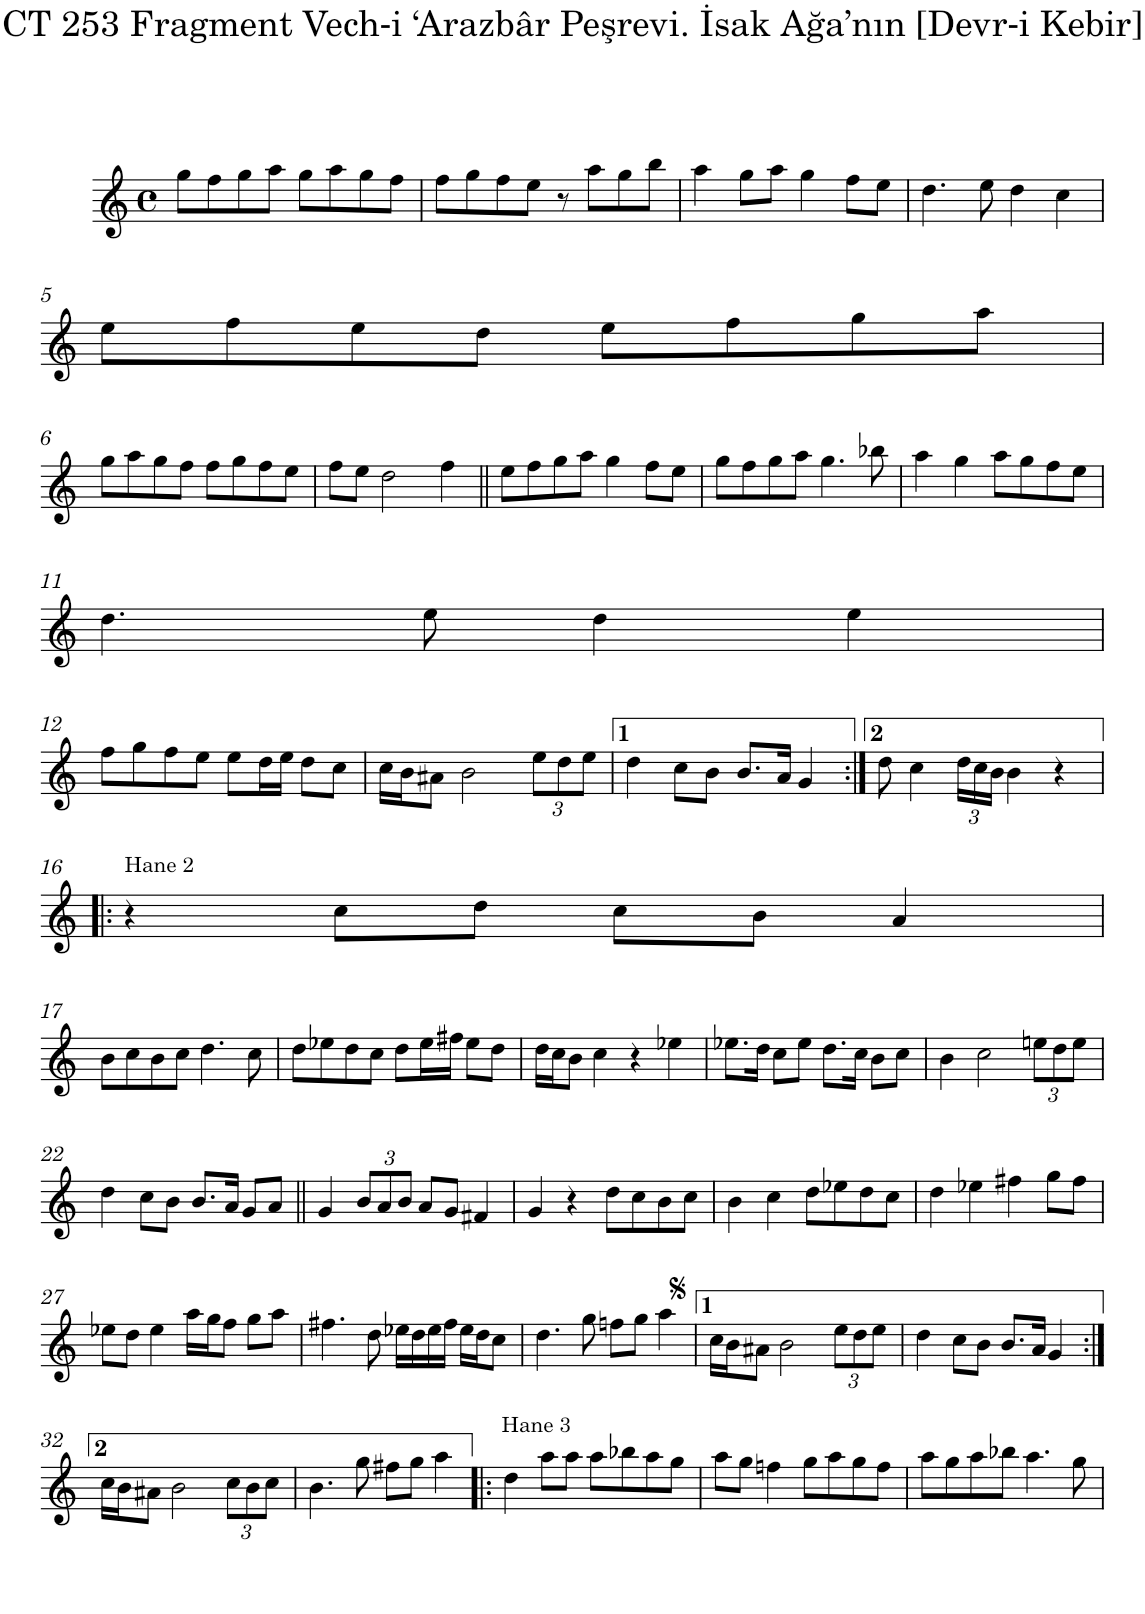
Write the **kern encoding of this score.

**kern
*part1
*staff1
*I"Piano
*I'Pno.
*clefG2
*k[]
*M4/4
*met(c)
=1
8gg\L
8ff\
8gg\
8aa\J
8gg\L
8aa\
8gg\
8ff\J
=2
8ff\L
8gg\
8ff\
8ee\J
8r
8aa\L
8gg\
8bb\J
=3
4aa\
8gg\L
8aa\J
4gg\
8ff\L
8ee\J
=4
4.dd\
8ee\
4dd\
4cc\
!!LO:LB:g=z
=5
8ee\L
8ff\
8ee\
8dd\J
8ee\L
8ff\
8gg\
8aa\J
!!LO:LB:g=z
=6
8gg\L
8aa\
8gg\
8ff\J
8ff\L
8gg\
8ff\
8ee\J
=7
8ff\L
8ee\J
2dd\
4ff\
=8||
8ee\L
8ff\
8gg\
8aa\J
4gg\
8ff\L
8ee\J
=9
8gg\L
8ff\
8gg\
8aa\J
4.gg\
8bb-X\
=10
4aa\
4gg\
8aa\L
8gg\
8ff\
8ee\J
!!LO:LB:g=z
=11
4.dd\
8ee\
4dd\
4ee\
!!LO:LB:g=z
=12
8ff\L
8gg\
8ff\
8ee\J
8ee\L
16dd\L
16ee\JJ
8dd\L
8cc\J
=13
16cc\LL
16b\J
8a#X\J
2b\
*Xbrackettup
12ee\L
12dd\
12ee\J
=14
4dd\
8cc\L
8b\J
8.b/L
16a/Jk
4g/
=15:|!
8dd\
4cc\
24dd\LL
24cc\
24b\JJ
4b\
4r
!!LO:LB:g=z
=16!|:
!LO:TX:a:t=Hane 2
4r
8cc\L
8dd\J
8cc\L
8b\J
4a/
!!LO:LB:g=z
=17
8b\L
8cc\
8b\
8cc\J
4.dd\
8cc\
=18
8dd\L
8ee-X\
8dd\
8cc\J
8dd\L
16ee-\L
16ff#X\JJ
8ee-\L
8dd\J
=19
16dd\LL
16cc\J
8b\J
4cc\
4r
4ee-X\
=20
8.ee-X\L
16dd\Jk
8cc\L
8ee-\J
8.dd\L
16cc\Jk
8b\L
8cc\J
=21
4b\
2cc\
12een\L
12dd\
12ee\J
!!LO:LB:g=z
=22
4dd\
8cc\L
8b\J
8.b/L
16a/Jk
8g/L
8a/J
=23||
4g/
12b/L
12a/
12b/J
8a/L
8g/J
4f#X/
=24
4g/
4r
8dd\L
8cc\
8b\
8cc\J
=25
4b\
4cc\
8dd\L
8ee-X\
8dd\
8cc\J
=26
4dd\
4ee-X\
4ff#X\
8gg\L
8ff#\J
!!LO:LB:g=z
=27
8ee-X\L
8dd\J
4ee-\
16aa\LL
16gg\J
8ff\J
8gg\L
8aa\J
=28
4.ff#X\
8dd\
16ee-X\LL
16dd\
16ee-\
16ff#\JJ
16ee-\LL
16dd\J
8cc\J
=29
4.dd\
8gg\
8ffn\L
8gg\J
4aa\
=30
16cc\LL
16b\J
8a#X\J
2b\
12ee\L
12dd\
12ee\J
=31
4dd\
8cc\L
8b\J
8.b/L
16a/Jk
4g/
!!LO:LB:g=z
=32:|!
16cc\LL
16b\J
8a#X\J
2b\
12cc\L
12b\
12cc\J
=33
4.b\
8gg\
8ff#X\L
8gg\J
4aa\
=34!|:
!LO:TX:a:t=Hane 3
4dd\
8aa\L
8aa\J
8aa\L
8bb-X\
8aa\
8gg\J
=35
8aa\L
8gg\J
4ffn\
8gg\L
8aa\
8gg\
8ff\J
=36
8aa\L
8gg\
8aa\
8bb-X\J
4.aa\
8gg\
=
*-
